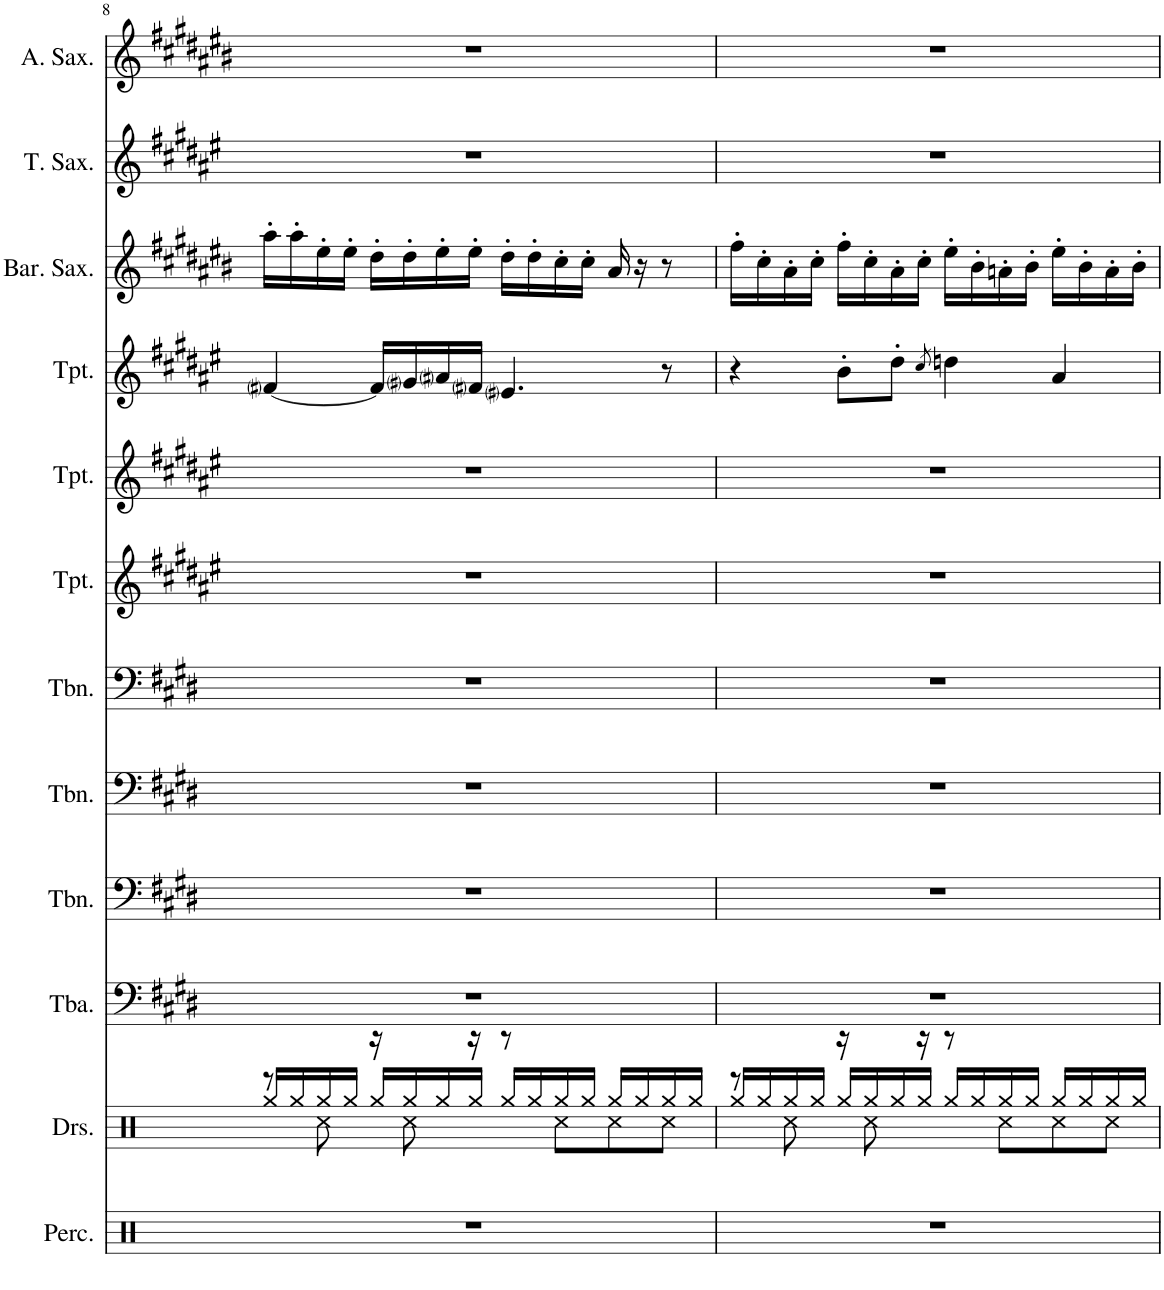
**kern	**kern	**kern	**kern	**kern	**kern	**kern	**kern	**kern	**kern	**kern	**kern
*part12	*part11	*part10	*part9	*part8	*part7	*part6	*part5	*part4	*part3	*part2	*part1
*staff12	*staff11	*staff10	*staff9	*staff8	*staff7	*staff6	*staff5	*staff4	*staff3	*staff2	*staff1
*I"Percussion	*I"Drumset	*I"Tuba	*I"Trombone	*I"Trombone	*I"Trombone	*I"Trumpet	*I"Trumpet	*I"Trumpet	*I"Baritone Saxophone	*I"Tenor Saxophone	*I"Alto Saxophone
*I'Perc.	*I'Drs.	*I'Tba.	*I'Tbn.	*I'Tbn.	*I'Tbn.	*I'Tpt.	*I'Tpt.	*I'Tpt.	*I'Bar. Sax.	*I'T. Sax.	*I'A. Sax.
!!LO:PB:g=z
*clefX	*clefX	*clefF4	*clefF4	*clefF4	*clefF4	*clefG2	*clefG2	*clefG2	*clefG2	*clefG2	*clefG2
*	*	*	*	*	*	*Trd1c2	*Trd1c2	*Trd1c2	*Trd12c21	*Trd8c14	*Trd5c9
*k[]	*k[]	*k[f#c#g#d#]	*k[f#c#g#d#]	*k[f#c#g#d#]	*k[f#c#g#d#]	*k[f#c#g#d#a#e#]	*k[f#c#g#d#a#e#]	*k[f#c#g#d#a#e#]	*k[f#c#g#d#a#e#b#]	*k[f#c#g#d#a#e#]	*k[f#c#g#d#a#e#b#]
*M4/4	*M4/4	*M4/4	*M4/4	*M4/4	*M4/4	*M4/4	*M4/4	*M4/4	*M4/4	*M4/4	*M4/4
=8	=8	=8	=8	=8	=8	=8	=8	=8	=8	=8	=8
*	*^	*	*	*	*	*	*	*	*	*	*
1r	8r	16Rgg/LL	1r	1r	1r	1r	1r	1r	[4f#i/	16aa#'\LL	1r	1r
.	.	16Rgg/	.	.	.	.	.	.	.	16aa#'\	.	.
.	8Rcc\	16Rgg/	.	.	.	.	.	.	.	16ee#'\	.	.
.	.	16Rgg/JJ	.	.	.	.	.	.	.	16ee#'\JJ	.	.
.	16r	16Rgg/LL	.	.	.	.	.	.	16f#/LL]	16dd#'\LL	.	.
.	8Rcc\	16Rgg/	.	.	.	.	.	.	16g#i/	16dd#'\	.	.
.	.	16Rgg/	.	.	.	.	.	.	16a#i/	16ee#'\	.	.
.	16r	16Rgg/JJ	.	.	.	.	.	.	16f#i/JJ	16ee#'\JJ	.	.
.	8r	16Rgg/LL	.	.	.	.	.	.	4.e#i/	16dd#'\LL	.	.
.	.	16Rgg/	.	.	.	.	.	.	.	16dd#'\	.	.
.	8Rcc\L	16Rgg/	.	.	.	.	.	.	.	16cc#'\	.	.
.	.	16Rgg/JJ	.	.	.	.	.	.	.	16cc#'\JJ	.	.
.	8Rcc\	16Rgg/LL	.	.	.	.	.	.	.	16a#/	.	.
.	.	16Rgg/	.	.	.	.	.	.	.	16r	.	.
.	8Rcc\J	16Rgg/	.	.	.	.	.	.	8r	8r	.	.
.	.	16Rgg/JJ	.	.	.	.	.	.	.	.	.	.
=9	=9	=9	=9	=9	=9	=9	=9	=9	=9	=9	=9	=9
1r	8r	16Rgg/LL	1r	1r	1r	1r	1r	1r	4r	16ff#'\LL	1r	1r
.	.	16Rgg/	.	.	.	.	.	.	.	16cc#'\	.	.
.	8Rcc\	16Rgg/	.	.	.	.	.	.	.	16a#'\	.	.
.	.	16Rgg/JJ	.	.	.	.	.	.	.	16cc#'\JJ	.	.
.	16r	16Rgg/LL	.	.	.	.	.	.	8b'\L	16ff#'\LL	.	.
.	8Rcc\	16Rgg/	.	.	.	.	.	.	.	16cc#'\	.	.
.	.	16Rgg/	.	.	.	.	.	.	8dd#'\J	16a#'\	.	.
.	16r	16Rgg/JJ	.	.	.	.	.	.	.	16cc#'\JJ	.	.
.	.	.	.	.	.	.	.	.	8qcc#/	.	.	.
.	8r	16Rgg/LL	.	.	.	.	.	.	4ddn\	16ee#'\LL	.	.
.	.	16Rgg/	.	.	.	.	.	.	.	16b#'\	.	.
.	8Rcc\L	16Rgg/	.	.	.	.	.	.	.	16an'\	.	.
.	.	16Rgg/JJ	.	.	.	.	.	.	.	16b#'\JJ	.	.
.	8Rcc\	16Rgg/LL	.	.	.	.	.	.	4a#/	16ee#'\LL	.	.
.	.	16Rgg/	.	.	.	.	.	.	.	16b#'\	.	.
.	8Rcc\J	16Rgg/	.	.	.	.	.	.	.	16a'\	.	.
.	.	16Rgg/JJ	.	.	.	.	.	.	.	16b#'\JJ	.	.
*	*v	*v	*	*	*	*	*	*	*	*	*	*
=	=	=	=	=	=	=	=	=	=	=	=
*-	*-	*-	*-	*-	*-	*-	*-	*-	*-	*-	*-
